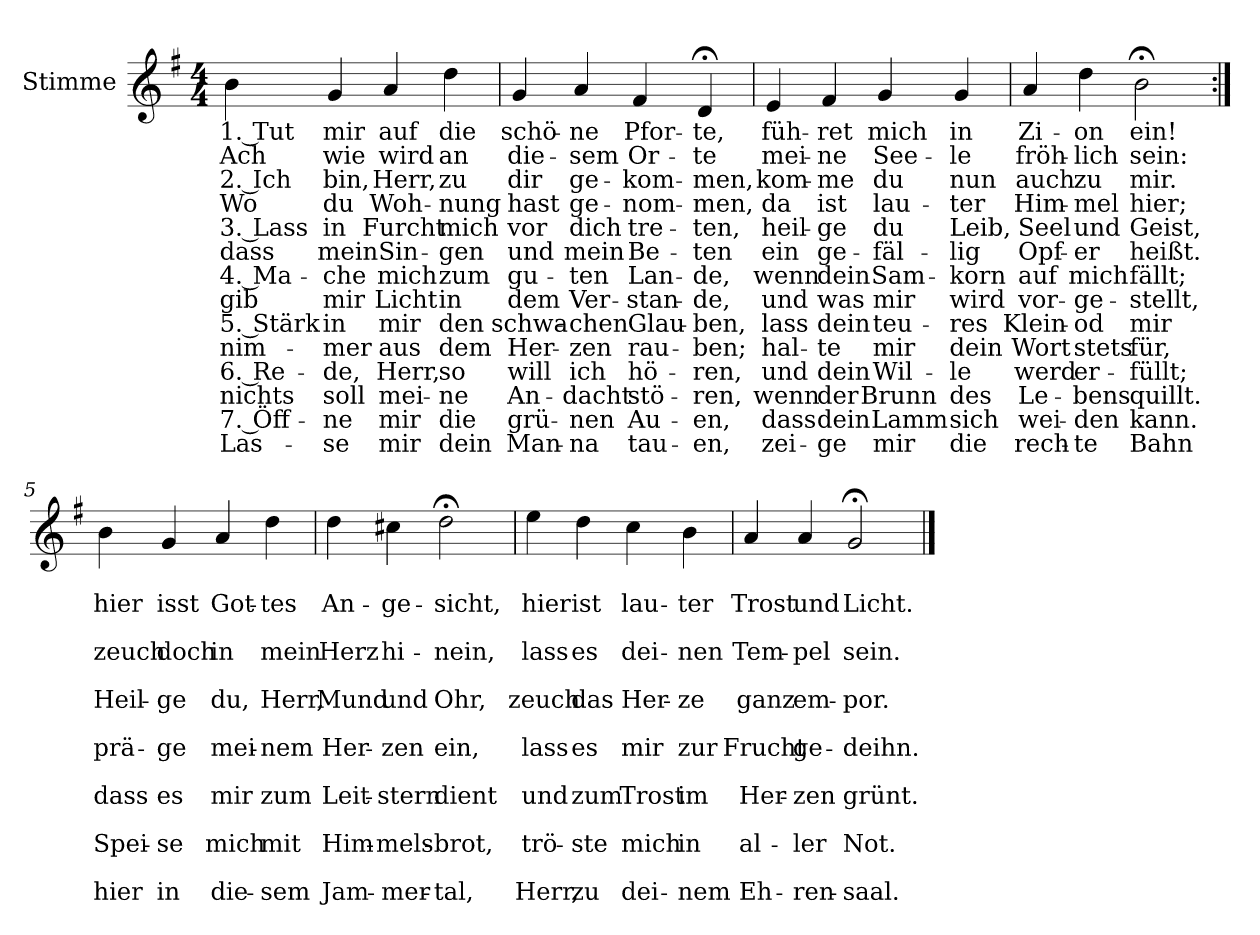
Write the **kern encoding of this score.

**kern	**text	**text	**text	**text	**text	**text	**text	**text	**text	**text	**text	**text	**text	**text
*part1	*part1	*part1	*part1	*part1	*part1	*part1	*part1	*part1	*part1	*part1	*part1	*part1	*part1	*part1
*staff1	*staff1	*staff1	*staff1	*staff1	*staff1	*staff1	*staff1	*staff1	*staff1	*staff1	*staff1	*staff1	*staff1	*staff1
*I"Stimme	*	*	*	*	*	*	*	*	*	*	*	*	*	*
*I'St.	*	*	*	*	*	*	*	*	*	*	*	*	*	*
*clefG2	*	*	*	*	*	*	*	*	*	*	*	*	*	*
*k[f#]	*	*	*	*	*	*	*	*	*	*	*	*	*	*
*M4/4	*	*	*	*	*	*	*	*	*	*	*	*	*	*
=1	=1	=1	=1	=1	=1	=1	=1	=1	=1	=1	=1	=1	=1	=1
!	!LO:LY:b	!LO:LY:b	!LO:LY:b	!LO:LY:b	!LO:LY:b	!LO:LY:b	!LO:LY:b	!LO:LY:b	!LO:LY:b	!LO:LY:b	!LO:LY:b	!LO:LY:b	!LO:LY:b	!LO:LY:b
4b\	1. Tut	Ach	2. Ich	Wo	3. Lass	dass	4. Ma-	gib	5. Stärk	nim-	6. Re-	nichts	7. Öff-	Las-
!	!LO:LY:b	!LO:LY:b	!LO:LY:b	!LO:LY:b	!LO:LY:b	!LO:LY:b	!LO:LY:b	!LO:LY:b	!LO:LY:b	!LO:LY:b	!LO:LY:b	!LO:LY:b	!LO:LY:b	!LO:LY:b
4g/	mir	wie	bin,	du	in	mein	-che	mir	in	-mer	-de,	soll	-ne	-se
!	!LO:LY:b	!LO:LY:b	!LO:LY:b	!LO:LY:b	!LO:LY:b	!LO:LY:b	!LO:LY:b	!LO:LY:b	!LO:LY:b	!LO:LY:b	!LO:LY:b	!LO:LY:b	!LO:LY:b	!LO:LY:b
4a/	auf	wird	Herr,	Woh-	Furcht	Sin-	mich	Licht	mir	aus	Herr,	mei-	mir	mir
!	!LO:LY:b	!LO:LY:b	!LO:LY:b	!LO:LY:b	!LO:LY:b	!LO:LY:b	!LO:LY:b	!LO:LY:b	!LO:LY:b	!LO:LY:b	!LO:LY:b	!LO:LY:b	!LO:LY:b	!LO:LY:b
4dd\	die	an	zu	-nung	mich	-gen	zum	in	den	dem	so	-ne	die	dein
=2	=2	=2	=2	=2	=2	=2	=2	=2	=2	=2	=2	=2	=2	=2
!	!LO:LY:b	!LO:LY:b	!LO:LY:b	!LO:LY:b	!LO:LY:b	!LO:LY:b	!LO:LY:b	!LO:LY:b	!LO:LY:b	!LO:LY:b	!LO:LY:b	!LO:LY:b	!LO:LY:b	!LO:LY:b
4g/	schö-	die-	dir	hast	vor	und	gu-	dem	schwa-	Her-	will	An-	grü-	Man-
!	!LO:LY:b	!LO:LY:b	!LO:LY:b	!LO:LY:b	!LO:LY:b	!LO:LY:b	!LO:LY:b	!LO:LY:b	!LO:LY:b	!LO:LY:b	!LO:LY:b	!LO:LY:b	!LO:LY:b	!LO:LY:b
4a/	-ne	-sem	ge-	ge-	dich	mein	-ten	Ver-	-chen	-zen	ich	-dacht	-nen	-na
!	!LO:LY:b	!LO:LY:b	!LO:LY:b	!LO:LY:b	!LO:LY:b	!LO:LY:b	!LO:LY:b	!LO:LY:b	!LO:LY:b	!LO:LY:b	!LO:LY:b	!LO:LY:b	!LO:LY:b	!LO:LY:b
4f#/	Pfor-	Or-	-kom-	-nom-	tre-	Be-	Lan-	-stan-	Glau-	rau-	hö-	stö-	Au-	tau-
!	!LO:LY:b	!LO:LY:b	!LO:LY:b	!LO:LY:b	!LO:LY:b	!LO:LY:b	!LO:LY:b	!LO:LY:b	!LO:LY:b	!LO:LY:b	!LO:LY:b	!LO:LY:b	!LO:LY:b	!LO:LY:b
4d;</	-te,	-te	-men,	-men,	-ten,	-ten	-de,	-de,	-ben,	-ben;	-ren,	-ren,	-en,	-en,
=3	=3	=3	=3	=3	=3	=3	=3	=3	=3	=3	=3	=3	=3	=3
!	!LO:LY:b	!LO:LY:b	!LO:LY:b	!LO:LY:b	!LO:LY:b	!LO:LY:b	!LO:LY:b	!LO:LY:b	!LO:LY:b	!LO:LY:b	!LO:LY:b	!LO:LY:b	!LO:LY:b	!LO:LY:b
4e/	füh-	mei-	kom-	da	heil-	ein	wenn	und	lass	hal-	und	wenn	dass	zei-
!	!LO:LY:b	!LO:LY:b	!LO:LY:b	!LO:LY:b	!LO:LY:b	!LO:LY:b	!LO:LY:b	!LO:LY:b	!LO:LY:b	!LO:LY:b	!LO:LY:b	!LO:LY:b	!LO:LY:b	!LO:LY:b
4f#/	-ret	-ne	-me	ist	-ge	ge-	dein	was	dein	-te	dein	der	dein	-ge
!	!LO:LY:b	!LO:LY:b	!LO:LY:b	!LO:LY:b	!LO:LY:b	!LO:LY:b	!LO:LY:b	!LO:LY:b	!LO:LY:b	!LO:LY:b	!LO:LY:b	!LO:LY:b	!LO:LY:b	!LO:LY:b
4g/	mich	See-	du	lau-	du	-fäl-	Sam-	mir	teu-	mir	Wil-	Brunn	Lamm	mir
!	!LO:LY:b	!LO:LY:b	!LO:LY:b	!LO:LY:b	!LO:LY:b	!LO:LY:b	!LO:LY:b	!LO:LY:b	!LO:LY:b	!LO:LY:b	!LO:LY:b	!LO:LY:b	!LO:LY:b	!LO:LY:b
4g/	in	-le	nun	-ter	Leib,	-lig	-korn	wird	-res	dein	-le	des	sich	die
!!LO:LB:g=z
=4	=4	=4	=4	=4	=4	=4	=4	=4	=4	=4	=4	=4	=4	=4
!	!LO:LY:b	!LO:LY:b	!LO:LY:b	!LO:LY:b	!LO:LY:b	!LO:LY:b	!LO:LY:b	!LO:LY:b	!LO:LY:b	!LO:LY:b	!LO:LY:b	!LO:LY:b	!LO:LY:b	!LO:LY:b
4a/	Zi-	fröh-	auch	Him-	Seel	Opf-	auf	vor-	Klein-	Wort	werd	Le-	wei-	rech-
!	!LO:LY:b	!LO:LY:b	!LO:LY:b	!LO:LY:b	!LO:LY:b	!LO:LY:b	!LO:LY:b	!LO:LY:b	!LO:LY:b	!LO:LY:b	!LO:LY:b	!LO:LY:b	!LO:LY:b	!LO:LY:b
4dd\	-on	-lich	zu	-mel	und	-er	mich	-ge-	-od	stets	er-	-bens	-den	-te
!	!LO:LY:b	!LO:LY:b	!LO:LY:b	!LO:LY:b	!LO:LY:b	!LO:LY:b	!LO:LY:b	!LO:LY:b	!LO:LY:b	!LO:LY:b	!LO:LY:b	!LO:LY:b	!LO:LY:b	!LO:LY:b
2b;<\	ein!	sein:	mir.	hier;	Geist,	heißt.	fällt;	-stellt,	mir	für,	-füllt;	quillt.	kann.	Bahn
=5:|!	=5:|!	=5:|!	=5:|!	=5:|!	=5:|!	=5:|!	=5:|!	=5:|!	=5:|!	=5:|!	=5:|!	=5:|!	=5:|!	=5:|!
!	!	!LO:LY:b	!	!LO:LY:b	!	!LO:LY:b	!	!LO:LY:b	!	!LO:LY:b	!	!LO:LY:b	!	!LO:LY:b
4b\	.	hier	.	zeuch	.	Heil-	.	prä-	.	dass	.	Spei-	.	hier
!	!	!LO:LY:b	!	!LO:LY:b	!	!LO:LY:b	!	!LO:LY:b	!	!LO:LY:b	!	!LO:LY:b	!	!LO:LY:b
4g/	.	isst	.	doch	.	-ge	.	-ge	.	es	.	-se	.	in
!	!	!LO:LY:b	!	!LO:LY:b	!	!LO:LY:b	!	!LO:LY:b	!	!LO:LY:b	!	!LO:LY:b	!	!LO:LY:b
4a/	.	Got-	.	in	.	du,	.	mei-	.	mir	.	mich	.	die-
!	!	!LO:LY:b	!	!LO:LY:b	!	!LO:LY:b	!	!LO:LY:b	!	!LO:LY:b	!	!LO:LY:b	!	!LO:LY:b
4dd\	.	-tes	.	mein	.	Herr,	.	-nem	.	zum	.	mit	.	-sem
=6	=6	=6	=6	=6	=6	=6	=6	=6	=6	=6	=6	=6	=6	=6
!	!	!LO:LY:b	!	!LO:LY:b	!	!LO:LY:b	!	!LO:LY:b	!	!LO:LY:b	!	!LO:LY:b	!	!LO:LY:b
4dd\	.	An-	.	Herz	.	Mund	.	Her-	.	Leit-	.	Him-	.	Jam-
!	!	!LO:LY:b	!	!LO:LY:b	!	!LO:LY:b	!	!LO:LY:b	!	!LO:LY:b	!	!LO:LY:b	!	!LO:LY:b
4cc#X\	.	-ge-	.	hi-	.	und	.	-zen	.	-stern	.	-mels-	.	-mer-
!	!	!LO:LY:b	!	!LO:LY:b	!	!LO:LY:b	!	!LO:LY:b	!	!LO:LY:b	!	!LO:LY:b	!	!LO:LY:b
2dd;<\	.	-sicht,	.	-nein,	.	Ohr,	.	ein,	.	dient	.	-brot,	.	-tal,
=7	=7	=7	=7	=7	=7	=7	=7	=7	=7	=7	=7	=7	=7	=7
!	!	!LO:LY:b	!	!LO:LY:b	!	!LO:LY:b	!	!LO:LY:b	!	!LO:LY:b	!	!LO:LY:b	!	!LO:LY:b
4ee\	.	hier	.	lass	.	zeuch	.	lass	.	und	.	trö-	.	Herr,
!	!	!LO:LY:b	!	!LO:LY:b	!	!LO:LY:b	!	!LO:LY:b	!	!LO:LY:b	!	!LO:LY:b	!	!LO:LY:b
4dd\	.	ist	.	es	.	das	.	es	.	zum	.	-ste	.	zu
!	!	!LO:LY:b	!	!LO:LY:b	!	!LO:LY:b	!	!LO:LY:b	!	!LO:LY:b	!	!LO:LY:b	!	!LO:LY:b
4cc\	.	lau-	.	dei-	.	Her-	.	mir	.	Trost	.	mich	.	dei-
!	!	!LO:LY:b	!	!LO:LY:b	!	!LO:LY:b	!	!LO:LY:b	!	!LO:LY:b	!	!LO:LY:b	!	!LO:LY:b
4b\	.	-ter	.	-nen	.	-ze	.	zur	.	im	.	in	.	-nem
!!LO:LB:g=z
=8	=8	=8	=8	=8	=8	=8	=8	=8	=8	=8	=8	=8	=8	=8
!	!	!LO:LY:b	!	!LO:LY:b	!	!LO:LY:b	!	!LO:LY:b	!	!LO:LY:b	!	!LO:LY:b	!	!LO:LY:b
4a/	.	Trost	.	Tem-	.	ganz	.	Frucht	.	Her-	.	al-	.	Eh-
!	!	!LO:LY:b	!	!LO:LY:b	!	!LO:LY:b	!	!LO:LY:b	!	!LO:LY:b	!	!LO:LY:b	!	!LO:LY:b
4a/	.	und	.	-pel	.	em-	.	ge-	.	-zen	.	-ler	.	-ren-
!	!	!LO:LY:b	!	!LO:LY:b	!	!LO:LY:b	!	!LO:LY:b	!	!LO:LY:b	!	!LO:LY:b	!	!LO:LY:b
2g;</	.	Licht.	.	sein.	.	-por.	.	-deihn.	.	grünt.	.	Not.	.	-saal.
==	==	==	==	==	==	==	==	==	==	==	==	==	==	==
*-	*-	*-	*-	*-	*-	*-	*-	*-	*-	*-	*-	*-	*-	*-
